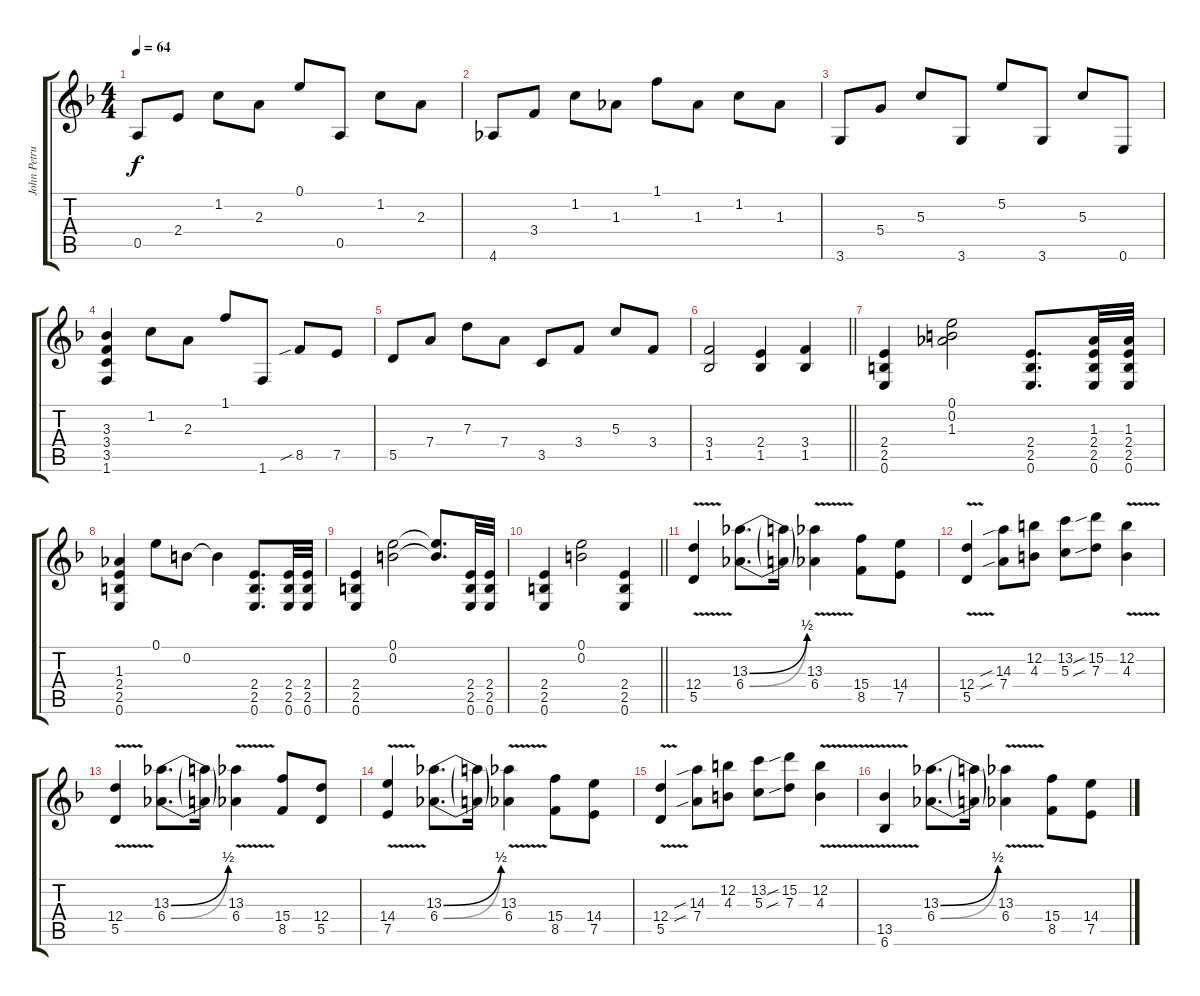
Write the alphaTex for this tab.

\track ("John Petrucci - Guitar" "John Petru") {instrument distortionguitar}
\staff {score tabs}
\tuning (E4 B3 G3 D3 A2 E2) {hide}
\ts (4 4)
\tempo 64
\clef g2
\ks dminor
0.5.8{dy f} 2.4.8 1.2.8 2.3.8 0.1.8 0.5.8 1.2.8 2.3.8 |
4.6.8 3.4.8 1.2.8 1.3.8 1.1.8 1.3.8 1.2.8 1.3.8 |
3.6.8 5.4.8 5.3.8 3.6.8 5.2.8 3.6.8 5.3.8 0.6.8 |
(3.3 3.4 3.5 1.6).4 1.2.8 2.3.8 1.1.8 1.6.8 8.5{sib}.8 7.5.8 |
5.5.8 7.4.8 7.3.8 7.4.8 3.5.8 3.4.8 5.3.8 3.4.8 |
\barLineRight lightlight
(3.4 1.5).2 (2.4 1.5).4 (3.4 1.5).4 |
(2.4 2.5 0.6).4 (0.1 0.2 1.3).2 (2.4 2.5 0.6).8{d} (1.3 2.4 2.5 0.6).32 (1.3 2.4 2.5 0.6).32 |
(1.3 2.4 2.5 0.6).4 0.1.8 0.2.8 0.2{t}.4 (2.4 2.5 0.6).8{d} (2.4 2.5 0.6).32 (2.4 2.5 0.6).32 |
(2.4 2.5 0.6).4 (0.1 0.2).2 (0.1{t} 0.2{t}).8{d} (2.4 2.5 0.6).32 (2.4 2.5 0.6).32 |
\barLineRight lightlight
(2.4 2.5 0.6).4 (0.1 0.2).2 (2.4 2.5 0.6).4 |
(12.4{v} 5.5{v}).4 (13.3{be (bend 0 0 60 2)} 6.4{be (bend 0 0 60 2)}).8{d} (13.3{t} 6.4{t}).16 (13.3{v} 6.4{v}).4 (15.4 8.5).8 (14.4 7.5).8 |
(12.4{v} 5.5{v}).4 (14.3{sib} 7.4{sib}).8 (12.2 4.3).8 (13.2 5.3).8 (15.2{sib} 7.3{sib}).8 (12.2{v} 4.3{v}).4 |
(12.4{v} 5.5{v}).4 (13.3{be (bend 0 0 60 2)} 6.4{be (bend 0 0 60 2)}).8{d} (13.3{t} 6.4{t}).16 (13.3{v} 6.4{v}).4 (15.4 8.5).8 (12.4 5.5).8 |
(14.4{v} 7.5).4 (13.3{be (bend 0 0 60 2)} 6.4{be (bend 0 0 60 2)}).8{d} (13.3{t} 6.4{t}).16 (13.3{v} 6.4{v}).4 (15.4 8.5).8 (14.4 7.5).8 |
(12.4{v} 5.5{v}).4 (14.3{sib} 7.4{sib}).8 (12.2 4.3).8 (13.2 5.3).8 (15.2{sib} 7.3{sib}).8 (12.2{v} 4.3{v}).4 |
(13.5{v} 6.6{v}).4 (13.3{be (bend 0 0 60 2)} 6.4{be (bend 0 0 60 2)}).8{d} (13.3{t} 6.4{t}).16 (13.3{v} 6.4{v}).4 (15.4 8.5).8 (14.4 7.5).8
